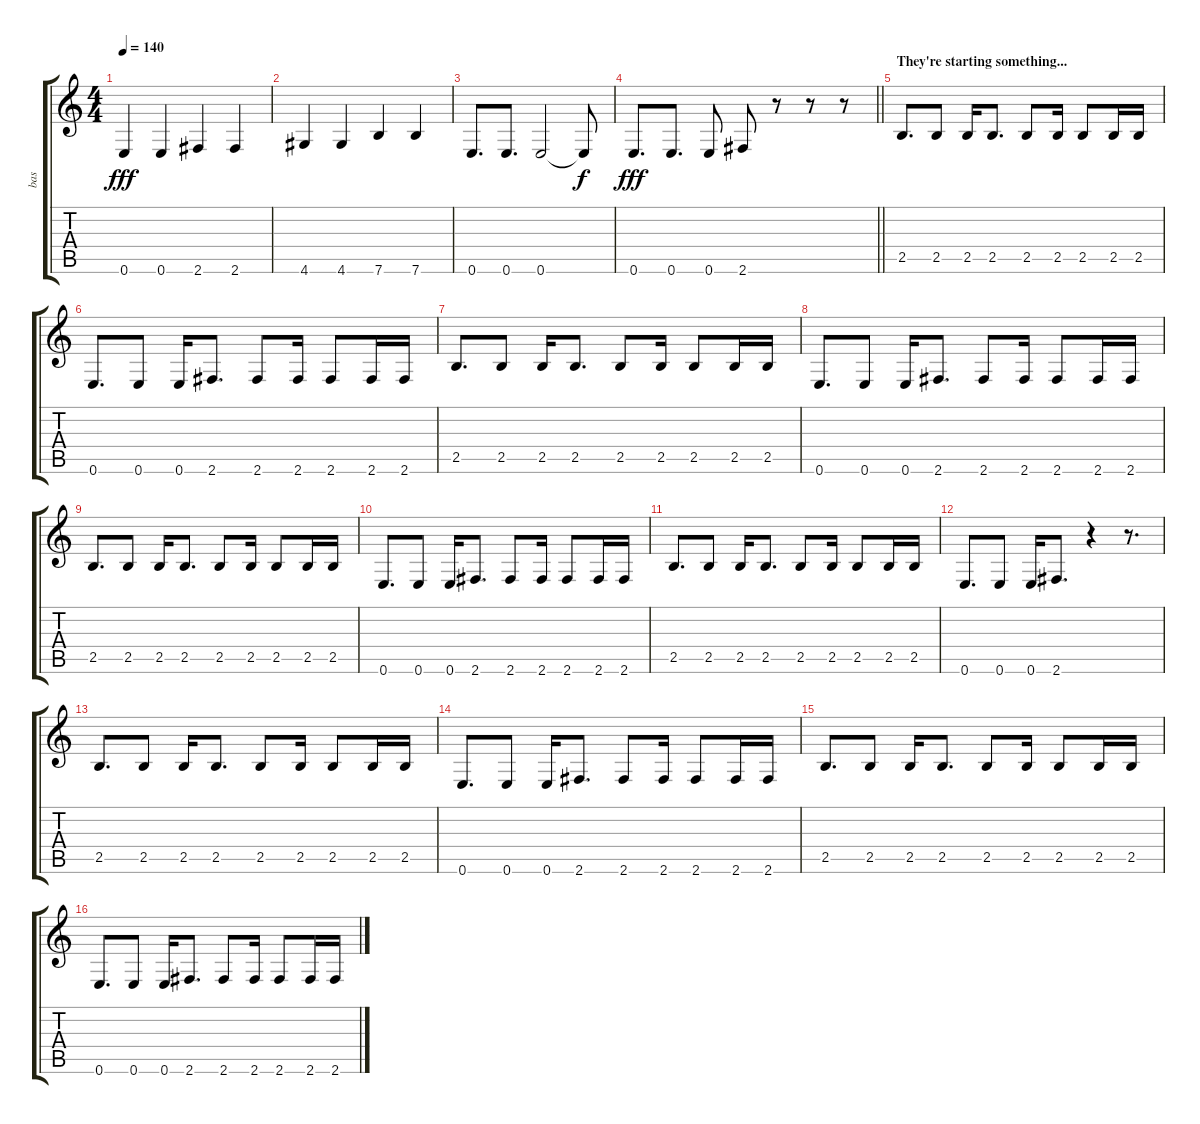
\track ("bas" "bas") {instrument electricbasspick}
\staff {score tabs}
\tuning (E4 B3 G3 D3 A2 E2) {hide}
\ts (4 4)
\tempo 140
\clef g2
\ks c
0.6.4{dy fff} 0.6.4 2.6.4 2.6.4 |
4.6.4 4.6.4 7.6.4 7.6.4 |
0.6.8{d} 0.6.8{d} 0.6.2 0.6{t}.8{dy f} |
\barLineRight lightlight
0.6.8{d dy fff} 0.6.8{d} 0.6.8 2.6.8 r.8 r.8 r.8 |
\section ("" "They're starting something...")
2.5.8{d} 2.5.8 2.5.16 2.5.8{d} 2.5.8 2.5.16 2.5.8 2.5.16 2.5.16 |
0.6.8{d} 0.6.8 0.6.16 2.6.8{d} 2.6.8 2.6.16 2.6.8 2.6.16 2.6.16 |
2.5.8{d} 2.5.8 2.5.16 2.5.8{d} 2.5.8 2.5.16 2.5.8 2.5.16 2.5.16 |
0.6.8{d} 0.6.8 0.6.16 2.6.8{d} 2.6.8 2.6.16 2.6.8 2.6.16 2.6.16 |
2.5.8{d} 2.5.8 2.5.16 2.5.8{d} 2.5.8 2.5.16 2.5.8 2.5.16 2.5.16 |
0.6.8{d} 0.6.8 0.6.16 2.6.8{d} 2.6.8 2.6.16 2.6.8 2.6.16 2.6.16 |
2.5.8{d} 2.5.8 2.5.16 2.5.8{d} 2.5.8 2.5.16 2.5.8 2.5.16 2.5.16 |
0.6.8{d} 0.6.8 0.6.16 2.6.8{d} r.4 r.8{d} |
2.5.8{d} 2.5.8 2.5.16 2.5.8{d} 2.5.8 2.5.16 2.5.8 2.5.16 2.5.16 |
0.6.8{d} 0.6.8 0.6.16 2.6.8{d} 2.6.8 2.6.16 2.6.8 2.6.16 2.6.16 |
2.5.8{d} 2.5.8 2.5.16 2.5.8{d} 2.5.8 2.5.16 2.5.8 2.5.16 2.5.16 |
0.6.8{d} 0.6.8 0.6.16 2.6.8{d} 2.6.8 2.6.16 2.6.8 2.6.16 2.6.16
